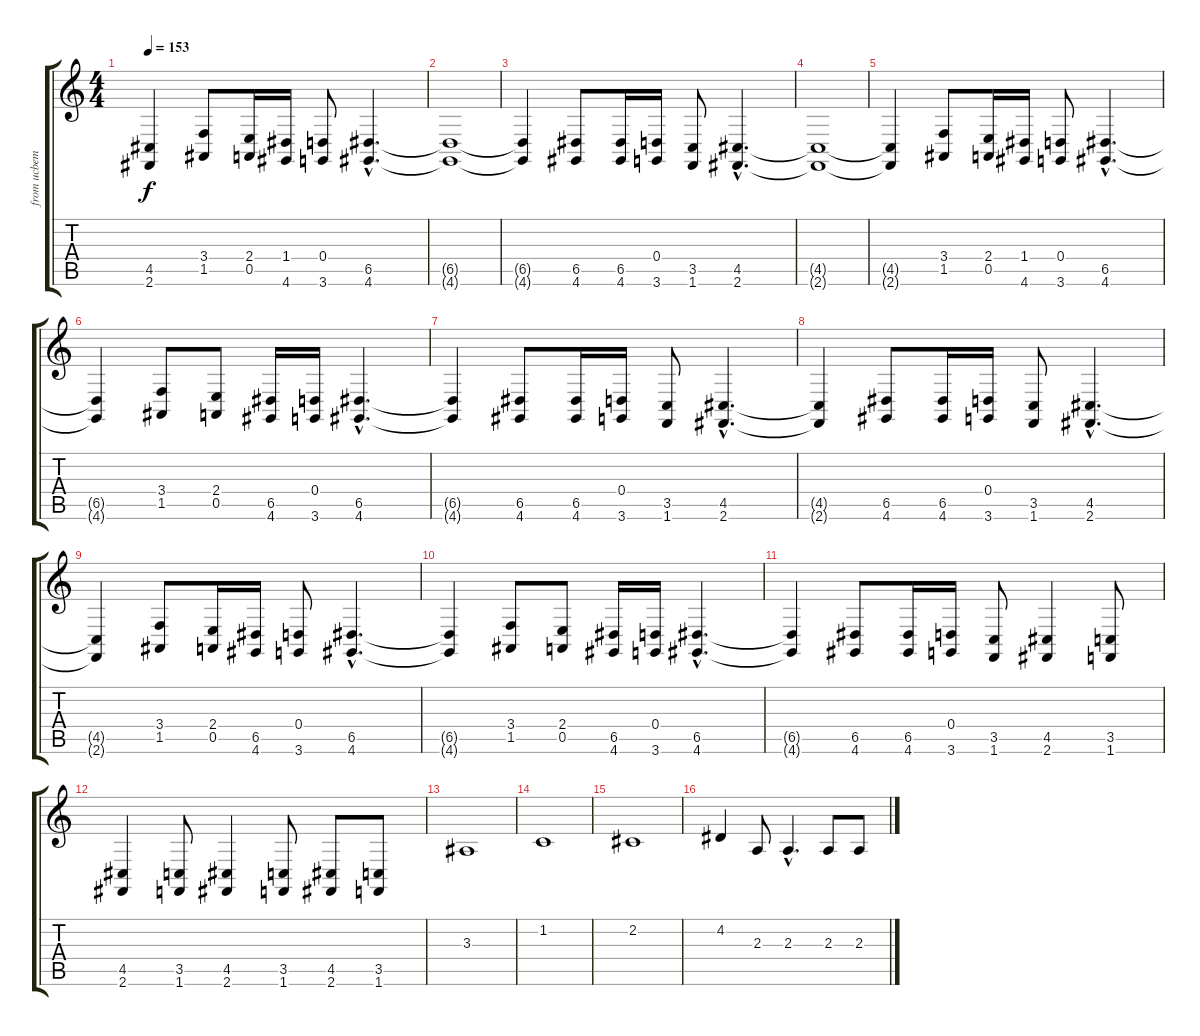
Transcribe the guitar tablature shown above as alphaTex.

\track ("from ucbemine.mod" "from ucbem") {instrument stringensemble2}
\staff {score tabs}
\tuning (E4 B3 G3 D3 A2 E2) {hide}
\ts (4 4)
\tempo 153
\clef g2
\ks c
(4.5{t} 2.6{t}).4{dy f} (3.4 1.5).8 (2.4 0.5).16 (1.4 4.6).16 (0.4 3.6).8 (6.5{hac} 4.6{hac}).4{d} |
(6.5{t} 4.6{t}).1 |
(6.5{t} 4.6{t}).4 (6.5 4.6).8 (6.5 4.6).16 (0.4 3.6).16 (3.5 1.6).8 (4.5{hac} 2.6{hac}).4{d} |
(4.5{t} 2.6{t}).1 |
(4.5{t} 2.6{t}).4 (3.4 1.5).8 (2.4 0.5).16 (1.4 4.6).16 (0.4 3.6).8 (6.5{hac} 4.6{hac}).4{d} |
(6.5{t} 4.6{t}).4 (3.4 1.5).8 (2.4 0.5).8 (6.5 4.6).16 (0.4 3.6).16 (6.5{hac} 4.6{hac}).4{d} |
(6.5{t} 4.6{t}).4 (6.5 4.6).8 (6.5 4.6).16 (0.4 3.6).16 (3.5 1.6).8 (4.5{hac} 2.6{hac}).4{d} |
(4.5{t} 2.6{t}).4 (6.5 4.6).8 (6.5 4.6).16 (0.4 3.6).16 (3.5 1.6).8 (4.5{hac} 2.6{hac}).4{d} |
(4.5{t} 2.6{t}).4 (3.4 1.5).8 (2.4 0.5).16 (6.5 4.6).16 (0.4 3.6).8 (6.5{hac} 4.6{hac}).4{d} |
(6.5{t} 4.6{t}).4 (3.4 1.5).8 (2.4 0.5).8 (6.5 4.6).16 (0.4 3.6).16 (6.5{hac} 4.6{hac}).4{d} |
(6.5{t} 4.6{t}).4 (6.5 4.6).8 (6.5 4.6).16 (0.4 3.6).16 (3.5 1.6).8 (4.5 2.6).4 (3.5 1.6).8 |
(4.5 2.6).4 (3.5 1.6).8 (4.5 2.6).4 (3.5 1.6).8 (4.5 2.6).8 (3.5 1.6).8 |
3.3.1 |
1.2.1 |
2.2.1 |
4.2.4 2.3.8{instrument gunshot} 2.3{hac}.4{d} 2.3.8 2.3.8
